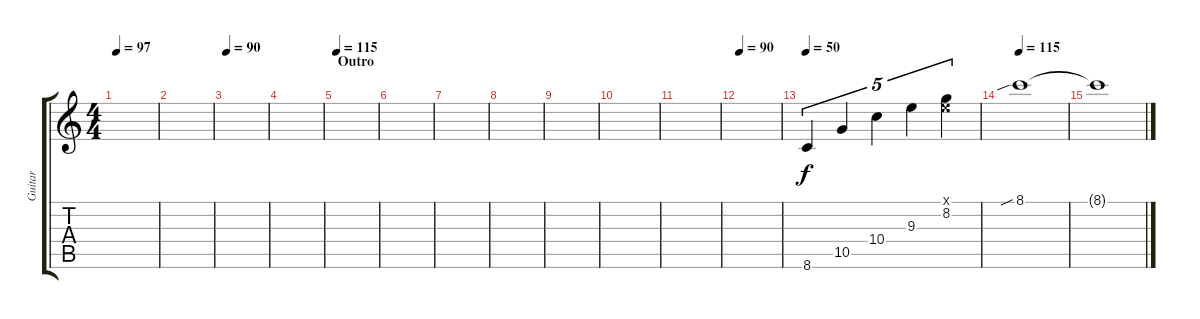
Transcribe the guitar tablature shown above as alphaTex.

\track ("Guitar" "Guitar") {instrument acousticguitarnylon}
\staff {score tabs}
\tuning (E4 B3 G3 D3 A2 E2) {hide}
\ts (4 4)
\tempo 97
\clef g2
\ks c
|
|
\tempo 90
|
|
\section ("" "Outro")
\tempo 115
|
|
|
|
|
|
|
\tempo 90
|
\tempo 50
8.6.4{tu (5 4)} 10.5.4{tu (5 4)} 10.4.4{tu (5 4)} 9.3.4{tu (5 4)} (0.1{x} 8.2).4{tu (5 4)} |
\tempo 115
8.1{sib}.1 |
8.1{t}.1
